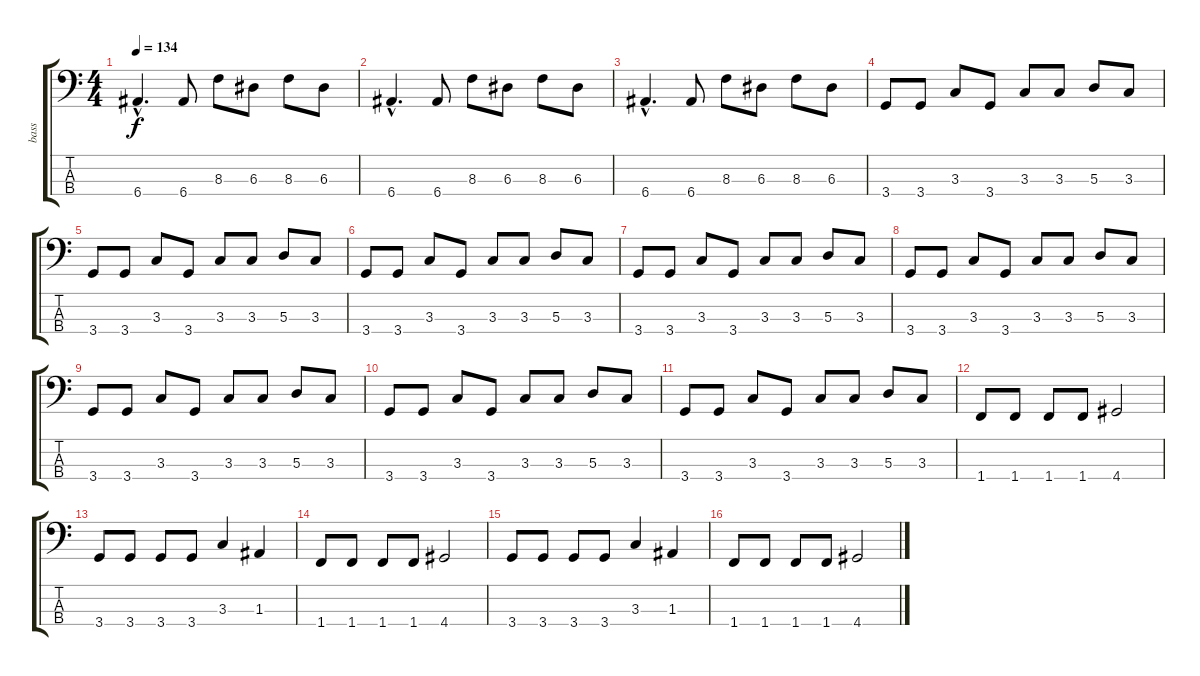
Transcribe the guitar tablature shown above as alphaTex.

\track ("bass" "bass") {instrument electricbasspick}
\staff {score tabs}
\tuning (G2 D2 A1 E1) {hide}
\ts (4 4)
\tempo 134
\clef f4
\ks c
6.4{hac}.4{d dy f} 6.4.8 8.3.8 6.3.8 8.3.8 6.3.8 |
6.4{hac}.4{d} 6.4.8 8.3.8 6.3.8 8.3.8 6.3.8 |
6.4{hac}.4{d} 6.4.8 8.3.8 6.3.8 8.3.8 6.3.8 |
3.4.8 3.4.8 3.3.8 3.4.8 3.3.8 3.3.8 5.3.8 3.3.8 |
3.4.8 3.4.8 3.3.8 3.4.8 3.3.8 3.3.8 5.3.8 3.3.8 |
3.4.8 3.4.8 3.3.8 3.4.8 3.3.8 3.3.8 5.3.8 3.3.8 |
3.4.8 3.4.8 3.3.8 3.4.8 3.3.8 3.3.8 5.3.8 3.3.8 |
3.4.8 3.4.8 3.3.8 3.4.8 3.3.8 3.3.8 5.3.8 3.3.8 |
3.4.8 3.4.8 3.3.8 3.4.8 3.3.8 3.3.8 5.3.8 3.3.8 |
3.4.8 3.4.8 3.3.8 3.4.8 3.3.8 3.3.8 5.3.8 3.3.8 |
3.4.8 3.4.8 3.3.8 3.4.8 3.3.8 3.3.8 5.3.8 3.3.8 |
1.4.8 1.4.8 1.4.8 1.4.8 4.4.2 |
3.4.8 3.4.8 3.4.8 3.4.8 3.3.4 1.3.4 |
1.4.8 1.4.8 1.4.8 1.4.8 4.4.2 |
3.4.8 3.4.8 3.4.8 3.4.8 3.3.4 1.3.4 |
1.4.8 1.4.8 1.4.8 1.4.8 4.4.2
